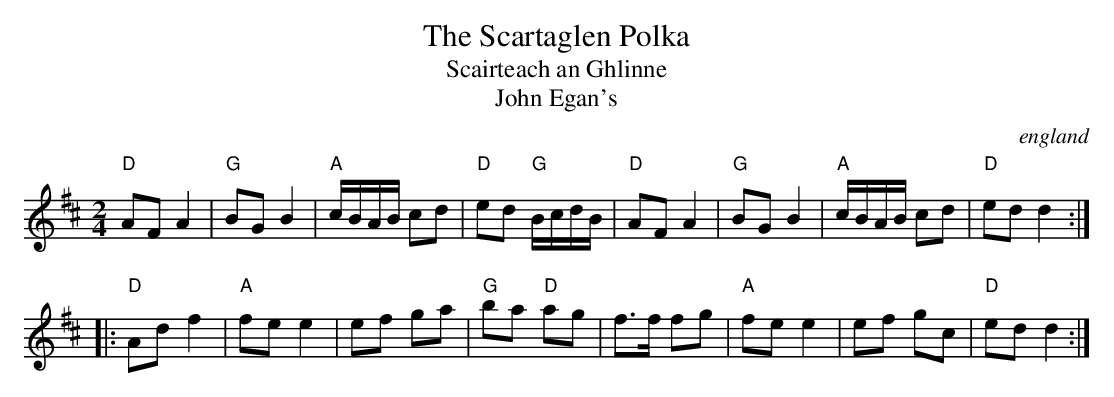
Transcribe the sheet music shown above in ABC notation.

X:1
T:Scartaglen Polka, The
T:Scairteach an Ghlinne
T:John Egan's
O:england
E:13
M:2/4
K:DMaj
L:1/16
"D"A2F2 A4|"G"B2G2 B4|"A"cBAB c2d2|"D"e2d2 "G"BcdB|"D"A2F2 A4|"G"B2G2 B4|"A"cBAB c2d2|"D"e2d2 d4:|
E:16
|:"D"A2d2 f4|"A"f2e2 e4|e2f2 g2a2|"G"b2a2 "D"a2g2|f3f f2g2|"A"f2e2 e4|e2f2 g2c2|"D"e2d2 d4:|
